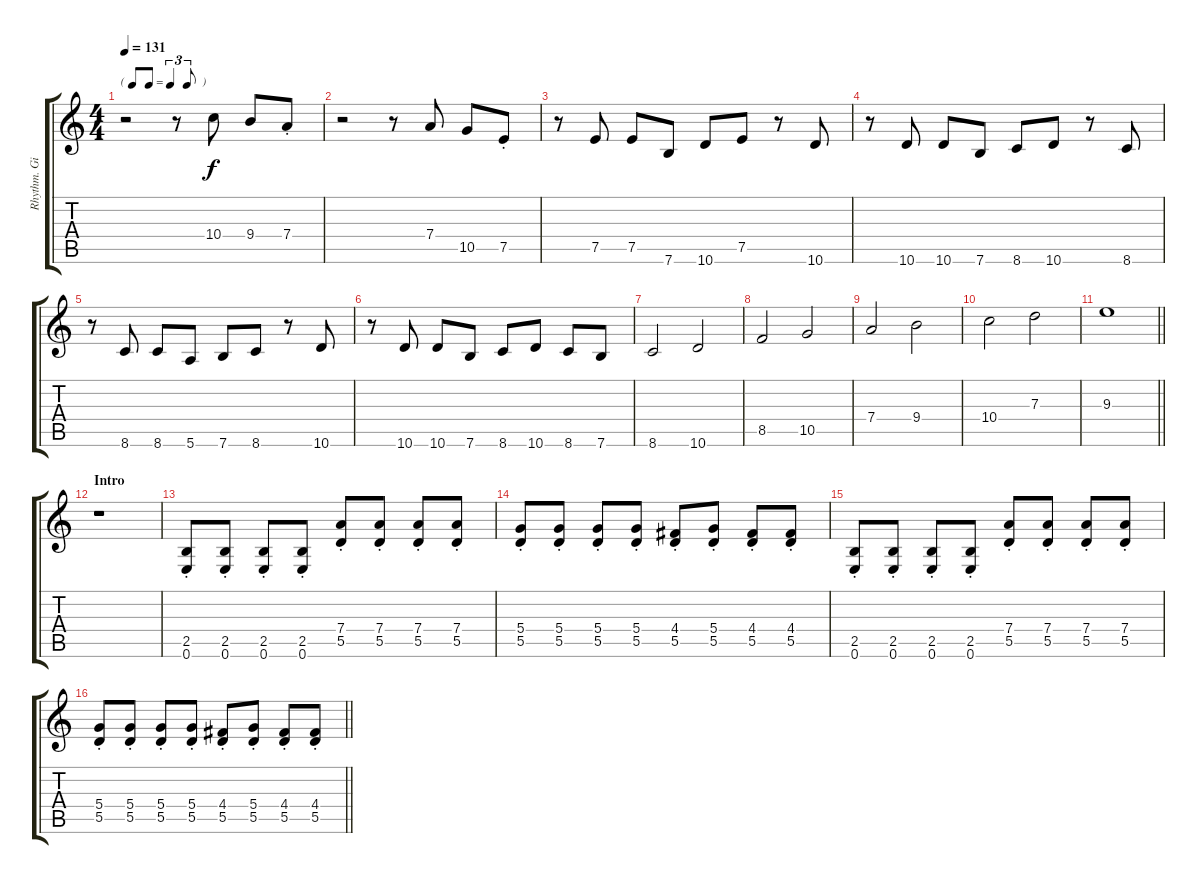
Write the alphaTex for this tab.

\track ("Rhythm. Gitarre" "Rhythm. Gi") {instrument overdrivenguitar}
\staff {score tabs}
\tuning (E4 B3 G3 D3 A2 E2) {hide}
\ts (4 4)
\tf triplet8th
\tempo 131
\clef g2
\ks c
r.2{dy f} r.8 10.4.8 9.4.8 7.4{st}.8 |
r.2 r.8 7.4.8 10.5.8 7.5{st}.8 |
r.8 7.5.8 7.5.8 7.6.8 10.6.8 7.5.8 r.8 10.6.8 |
r.8 10.6.8 10.6.8 7.6.8 8.6.8 10.6.8 r.8 8.6.8 |
r.8 8.6.8 8.6.8 5.6.8 7.6.8 8.6.8 r.8 10.6.8 |
r.8 10.6.8 10.6.8 7.6.8 8.6.8 10.6.8 8.6.8 7.6.8 |
8.6.2 10.6.2 |
8.5.2 10.5.2 |
7.4.2 9.4.2 |
10.4.2 7.3.2 |
\barLineRight lightlight
9.3.1 |
\section ("" "Intro")
r.1 |
(2.5{st} 0.6{st}).8 (2.5{st} 0.6{st}).8 (2.5{st} 0.6{st}).8 (2.5{st} 0.6{st}).8 (7.4{st} 5.5{st}).8 (7.4{st} 5.5{st}).8 (7.4{st} 5.5{st}).8 (7.4{st} 5.5{st}).8 |
(5.4{st} 5.5{st}).8 (5.4{st} 5.5{st}).8 (5.4{st} 5.5{st}).8 (5.4{st} 5.5{st}).8 (4.4{st} 5.5{st}).8 (5.4{st} 5.5{st}).8 (4.4{st} 5.5{st}).8 (4.4{st} 5.5{st}).8 |
(2.5{st} 0.6{st}).8 (2.5{st} 0.6{st}).8 (2.5{st} 0.6{st}).8 (2.5{st} 0.6{st}).8 (7.4{st} 5.5{st}).8 (7.4{st} 5.5{st}).8 (7.4{st} 5.5{st}).8 (7.4{st} 5.5{st}).8 |
\barLineRight lightlight
(5.4{st} 5.5{st}).8 (5.4{st} 5.5{st}).8 (5.4{st} 5.5{st}).8 (5.4{st} 5.5{st}).8 (4.4{st} 5.5{st}).8 (5.4{st} 5.5{st}).8 (4.4{st} 5.5{st}).8 (4.4{st} 5.5{st}).8
